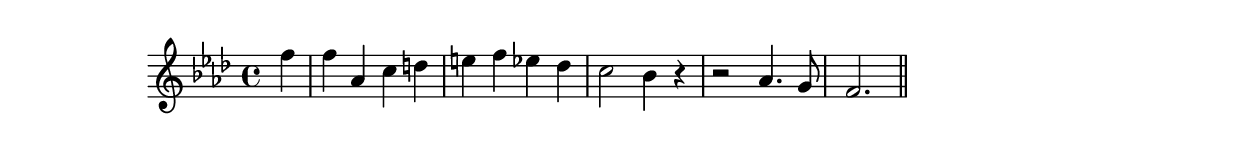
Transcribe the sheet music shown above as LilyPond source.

\version "2.14.0"
%{\header {
  composer = "B. Crowell"
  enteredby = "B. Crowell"
}%}
\score{{\key f \minor
\time 4/4
%{\tempo 4=150
%}\transpose e f {\relative e'' {
  \partial 4 e4 | e4 g, b cis | dis4 e d c | b2 a4 r | r2 g4. fis8 | e2.
  \bar "||"
}}

}}